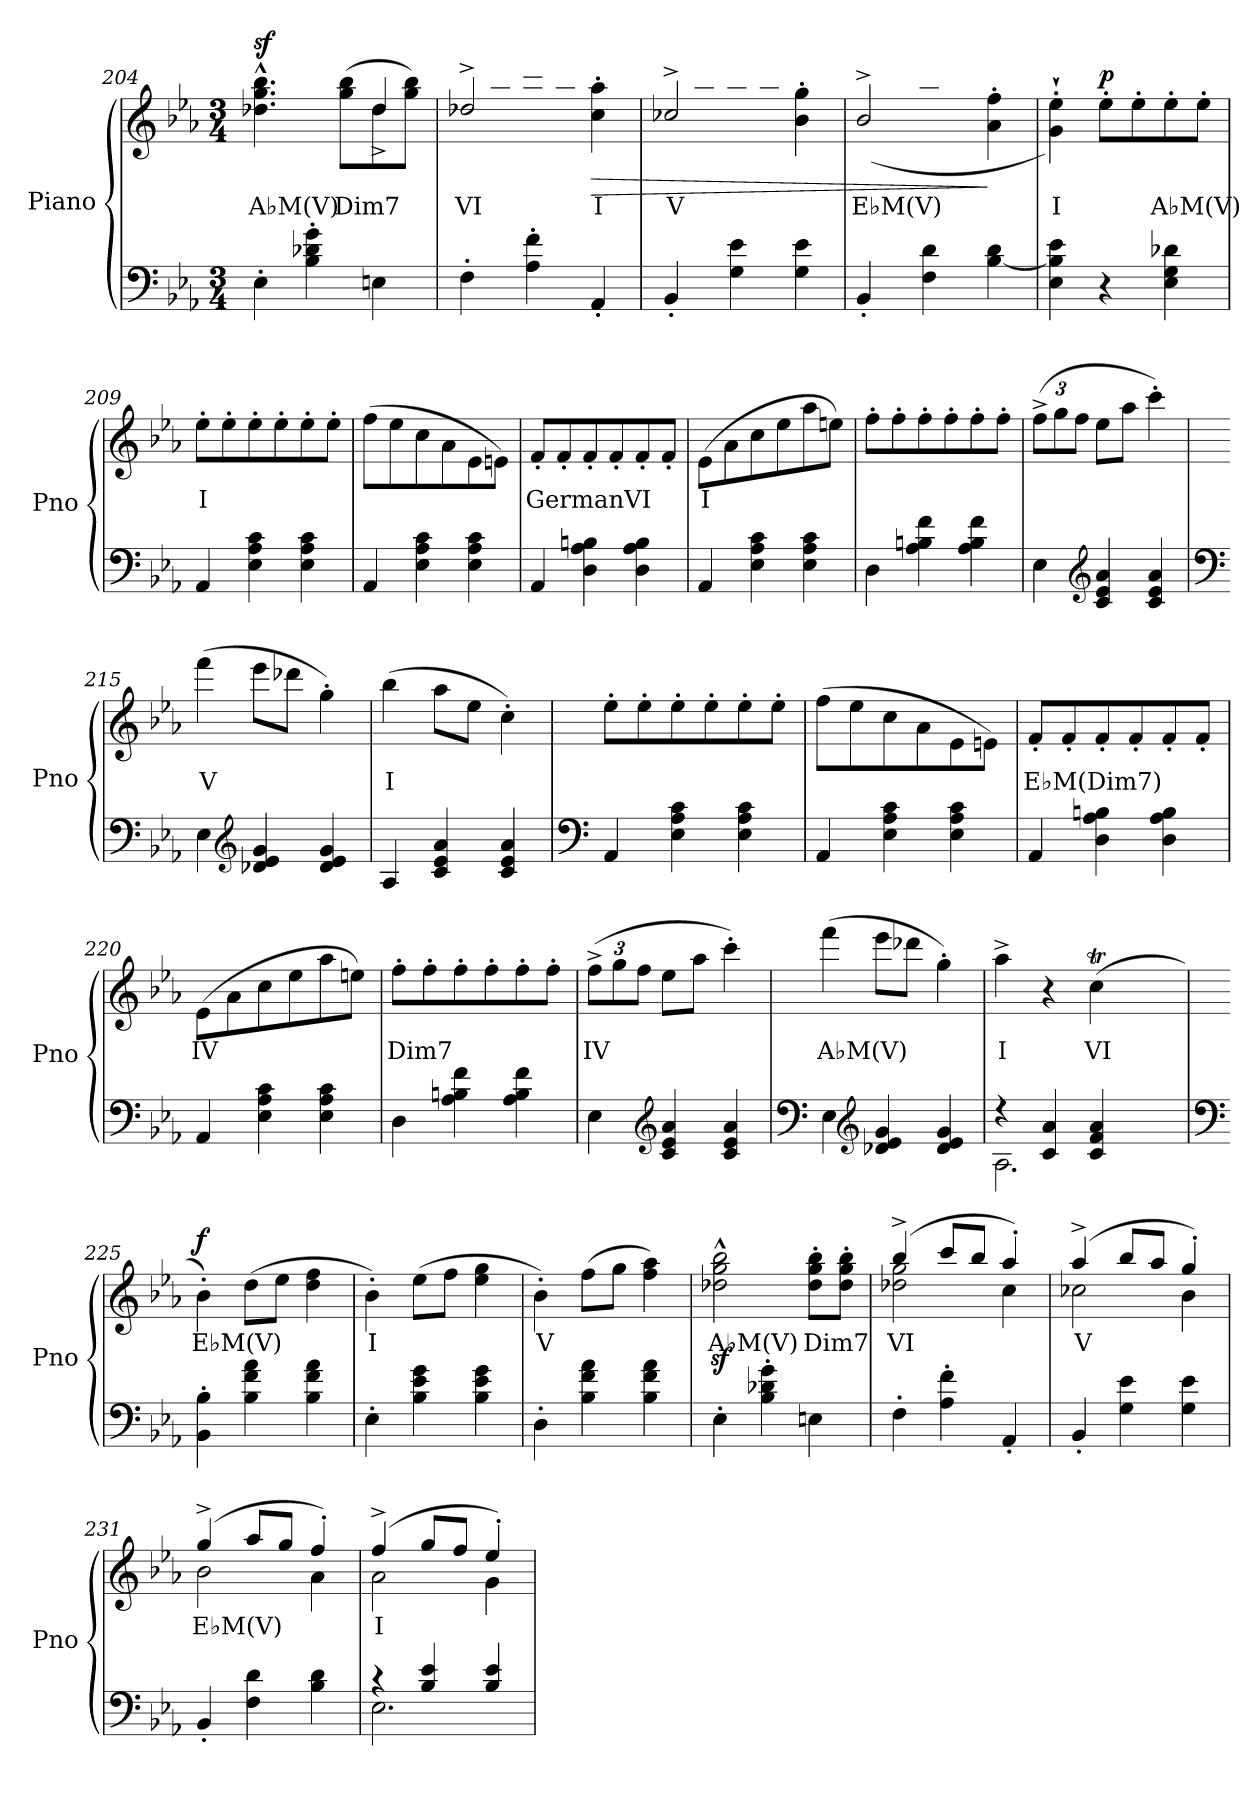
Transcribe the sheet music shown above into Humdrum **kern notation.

**kern	**kern	**text	**dynam
*part1	*part1	*part1	*part1
*staff2	*staff1	*staff1	*staff1/2
*I"Piano	*	*	*
*I'Pno	*	*	*
*clefF4	*clefG2	*	*
*k[b-e-a-]	*k[b-e-a-]	*	*
*M3/4	*M3/4	*	*
=204	=204	=204	=204
!	!	!LO:LY:b	!LO:DY:b
*	*^	*	*
4E-'\	4.dd-X\^^ 4.gg\^^ 4.bb-\^^	2ryy	A♭M(V)	sf
4B-\' 4d-X\' 4g\'	.	.	.	.
!	!	!	!LO:LY:b	!
.	(>8gg\ 8bb-\L	.	Dim7	.
4En\	8dd-\	4dd-^/	.	.
.	8gg\ 8bb-\J)	.	.	.
=205	=205	=205	=205	=205
!	!	!	!LO:LY:b	!
4F'\	2dd-X^/	8dd-\Lyy	VI	.
.	.	8bb-\	.	.
4A-\' 4f\'	.	8ccc\	.	.
.	.	8bb-\J	.	.
!	!	!	!LO:LY:b	!LO:HP:b
4AA-'/	4cc\' 4aa-\'	4ryy	I	>
=206	=206	=206	=206	=206
!	!	!	!LO:LY:b	!
4BB-'/	2cc-X^/	8cc-\Lyy	V	.
.	.	8aa-\	.	.
4G\ 4e-\	.	8bb-\	.	.
.	.	8aa-\J	.	.
4G\ 4e-\	4b-\' 4gg\'	4ryy	.	.
!!LO:PB:g=z	!!
=207	=207	=207	=207	=207
!	!	!	!LO:LY:b	!
4BB-'/	2b-^/	(>8b-\Lyy	E♭M(V)	.
.	.	8gg\	.	.
4F\ 4d\	.	8aa-\	.	.
.	.	8gg\J	.	.
[4B-\ 4d\	4a-\' 4ff\'	4ryy	.	]
=208	=208	=208	=208	=208
!	!	!	!LO:LY:b	!
*	*v	*v	*	*
4E-\ 4B-\] 4e-\	4g\'` 4ee-\'`)	I	.
!	!	!	!LO:DY:b
4r	8ee-'\L	.	p
.	8ee-'\	.	.
!	!	!LO:LY:b	!
4E-\ 4G\ 4d-X\	8ee-'\	A♭M(V)	.
.	8ee-'\J	.	.
=209	=209	=209	=209
!	!	!LO:LY:b	!
4AA-/	8ee-'\L	I	.
.	8ee-'\	.	.
4E-\ 4A-\ 4c\	8ee-'\	.	.
.	8ee-'\	.	.
4E-\ 4A-\ 4c\	8ee-'\	.	.
.	8ee-'\J	.	.
=210	=210	=210	=210
4AA-/	(>8ff\L	.	.
.	8ee-\	.	.
4E-\ 4A-\ 4c\	8cc\	.	.
.	8a-\	.	.
4E-\ 4A-\ 4c\	8e-\	.	.
.	8en\J)	.	.
=211	=211	=211	=211
!	!	!LO:LY:b	!
4AA-/	8f'/L	GermanVI	.
.	8f'/	.	.
4D\ 4A-\ 4Bn\	8f'/	.	.
.	8f'/	.	.
4D\ 4A-\ 4B\	8f'/	.	.
.	8f'/J	.	.
=212	=212	=212	=212
!	!	!LO:LY:b	!
4AA-/	(>8e-\L	I	.
.	8a-\	.	.
4E-\ 4A-\ 4c\	8cc\	.	.
.	8ee-\	.	.
4E-\ 4A-\ 4c\	8aa-\	.	.
.	8een\J)	.	.
!!LO:LB:g=z
=213	=213	=213	=213
4D\	8ff'\L	.	.
.	8ff'\	.	.
4A-\ 4Bn\ 4f\	8ff'\	.	.
.	8ff'\	.	.
4A-\ 4B\ 4f\	8ff'\	.	.
.	8ff'\J	.	.
=214	=214	=214	=214
*	*Xbrackettup	*	*
4E-\	(>12ff^\L	.	.
.	12gg\	.	.
.	12ff\J	.	.
*clefG2	*	*	*
4c/ 4e-/ 4a-/	8ee-\L	.	.
.	8aa-\J	.	.
4c/ 4e-/ 4a-/	4ccc'\)	.	.
=215	=215	=215	=215
*clefF4	*	*	*
!	!	!LO:LY:b	!
4E-\	(>4fff\	V	.
*clefG2	*	*	*
4d-X/ 4e-/ 4g/	8eee-\L	.	.
.	8ddd-X\J	.	.
4d-/ 4e-/ 4g/	4gg'\)	.	.
=216	=216	=216	=216
!	!	!LO:LY:b	!
4A-/	(>4bb-\	I	.
4c/ 4e-/ 4a-/	8aa-\L	.	.
.	8ee-\J	.	.
4c/ 4e-/ 4a-/	4cc'\)	.	.
=217	=217	=217	=217
*clefF4	*	*	*
4AA-/	8ee-'\L	.	.
.	8ee-'\	.	.
4E-\ 4A-\ 4c\	8ee-'\	.	.
.	8ee-'\	.	.
4E-\ 4A-\ 4c\	8ee-'\	.	.
.	8ee-'\J	.	.
=218	=218	=218	=218
4AA-/	(>8ff\L	.	.
.	8ee-\	.	.
4E-\ 4A-\ 4c\	8cc\	.	.
.	8a-\	.	.
4E-\ 4A-\ 4c\	8e-\	.	.
.	8en\J)	.	.
!!LO:LB:g=z
=219	=219	=219	=219
!	!	!LO:LY:b	!
4AA-/	8f'/L	E♭M(Dim7)	.
.	8f'/	.	.
4D\ 4A-\ 4Bn\	8f'/	.	.
.	8f'/	.	.
4D\ 4A-\ 4B\	8f'/	.	.
.	8f'/J	.	.
!!LO:LB:g=z
=220	=220	=220	=220
!	!	!LO:LY:b	!
4AA-/	(>8e-\L	IV	.
.	8a-\	.	.
4E-\ 4A-\ 4c\	8cc\	.	.
.	8ee-\	.	.
4E-\ 4A-\ 4c\	8aa-\	.	.
.	8een\J)	.	.
=221	=221	=221	=221
!	!	!LO:LY:b	!
4D\	8ff'\L	Dim7	.
.	8ff'\	.	.
4A-\ 4Bn\ 4f\	8ff'\	.	.
.	8ff'\	.	.
4A-\ 4B\ 4f\	8ff'\	.	.
.	8ff'\J	.	.
=222	=222	=222	=222
!	!	!LO:LY:b	!
4E-\	(>12ff^\L	IV	.
.	12gg\	.	.
.	12ff\J	.	.
*clefG2	*	*	*
4c/ 4e-/ 4a-/	8ee-\L	.	.
.	8aa-\J	.	.
4c/ 4e-/ 4a-/	4ccc'\)	.	.
=223	=223	=223	=223
*clefF4	*	*	*
!	!	!LO:LY:b	!
4E-\	(>4fff\	A♭M(V)	.
*clefG2	*	*	*
4d-X/ 4e-/ 4g/	8eee-\L	.	.
.	8ddd-X\J	.	.
4d-/ 4e-/ 4g/	4gg'\)	.	.
=224	=224	=224	=224
*^	*	*	*
!	!	!	!LO:LY:b	!
*	*	*^	*	*
4r	2.A-\	4aa-^\	2ryy	I	.
4c/ 4a-/	.	4r	.	.	.
!	!	!	!	!LO:LY:b	!
*	*	*	*Xtuplet	*	*
4c/ 4f/ 4a-/	.	(>4ccT\	20ryy	VI	.
.	.	.	20ddyy	.	.
.	.	.	20ccyy	.	.
.	.	.	20bnyy	.	.
.	.	.	20ccyy	.	.
*v	*v	*	*	*	*
*	*v	*v	*	*
=225	=225	=225	=225
*clefF4	*	*	*
*	*^	*	*
!	!	!	!LO:LY:b	!LO:DY:b
*	*v	*v	*	*
4BB-\' 4B-\'	4b-'\)	E♭M(V)	f
4B-\ 4f\ 4a-\	(>8dd\L	.	.
.	8ee-\J	.	.
4B-\ 4f\ 4a-\	4dd\ 4ff\	.	.
!!LO:PB:g=z
=226	=226	=226	=226
!	!	!LO:LY:b	!
4E-'\	4b-'\)	I	.
4B-\ 4e-\ 4g\	(>8ee-\L	.	.
.	8ff\J	.	.
4B-\ 4e-\ 4g\	4ee-\ 4gg\	.	.
=227	=227	=227	=227
!	!	!LO:LY:b	!
4D'\	4b-'\)	V	.
4B-\ 4f\ 4a-\	(>8ff\L	.	.
.	8gg\J	.	.
4B-\ 4f\ 4a-\	4ff\ 4aa-\)	.	.
=228	=228	=228	=228
!	!	!LO:LY:b	!
4E-'\	2dd-X\z<^^ 2gg\z<^^ 2bb-\z<^^	A♭M(V)	.
4B-\' 4d-X\' 4g\'	.	.	.
!	!	!LO:LY:b	!
4En\	8dd-\' 8gg\' 8bb-\'L	Dim7	.
.	8dd-\' 8gg\' 8bb-\'J	.	.
=229	=229	=229	=229
*	*^	*	*
!	!	!	!LO:LY:b	!
4F'\	(>4bb-^/	2dd-X\ 2gg\	VI	.
4A-\' 4f\'	8ccc/L	.	.	.
.	8bb-/J	.	.	.
4AA-'/	4aa-'/)	4cc\	.	.
=230	=230	=230	=230	=230
!	!	!	!LO:LY:b	!
4BB-'/	(>4aa-^/	2cc-X\	V	.
4G\ 4e-\	8bb-/L	.	.	.
.	8aa-/J	.	.	.
4G\ 4e-\	4gg'/)	4b-\	.	.
=231	=231	=231	=231	=231
!	!	!	!LO:LY:b	!
4BB-'/	(>4gg^/	2b-\	E♭M(V)	.
4F\ 4d\	8aa-/L	.	.	.
.	8gg/J	.	.	.
4B-\ 4d\	4ff'/)	4a-\	.	.
=232	=232	=232	=232	=232
*^	*	*	*	*
!	!	!	!	!LO:LY:b	!
4r	2.E-\	(>4ff^/	2a-\	I	.
4B-/ 4e-/	.	8gg/L	.	.	.
.	.	8ff/J	.	.	.
4B-/ 4e-/	.	4ee-'/)	4g\	.	.
*v	*v	*	*	*	*
*	*v	*v	*	*
=	=	=	=
*-	*-	*-	*-
